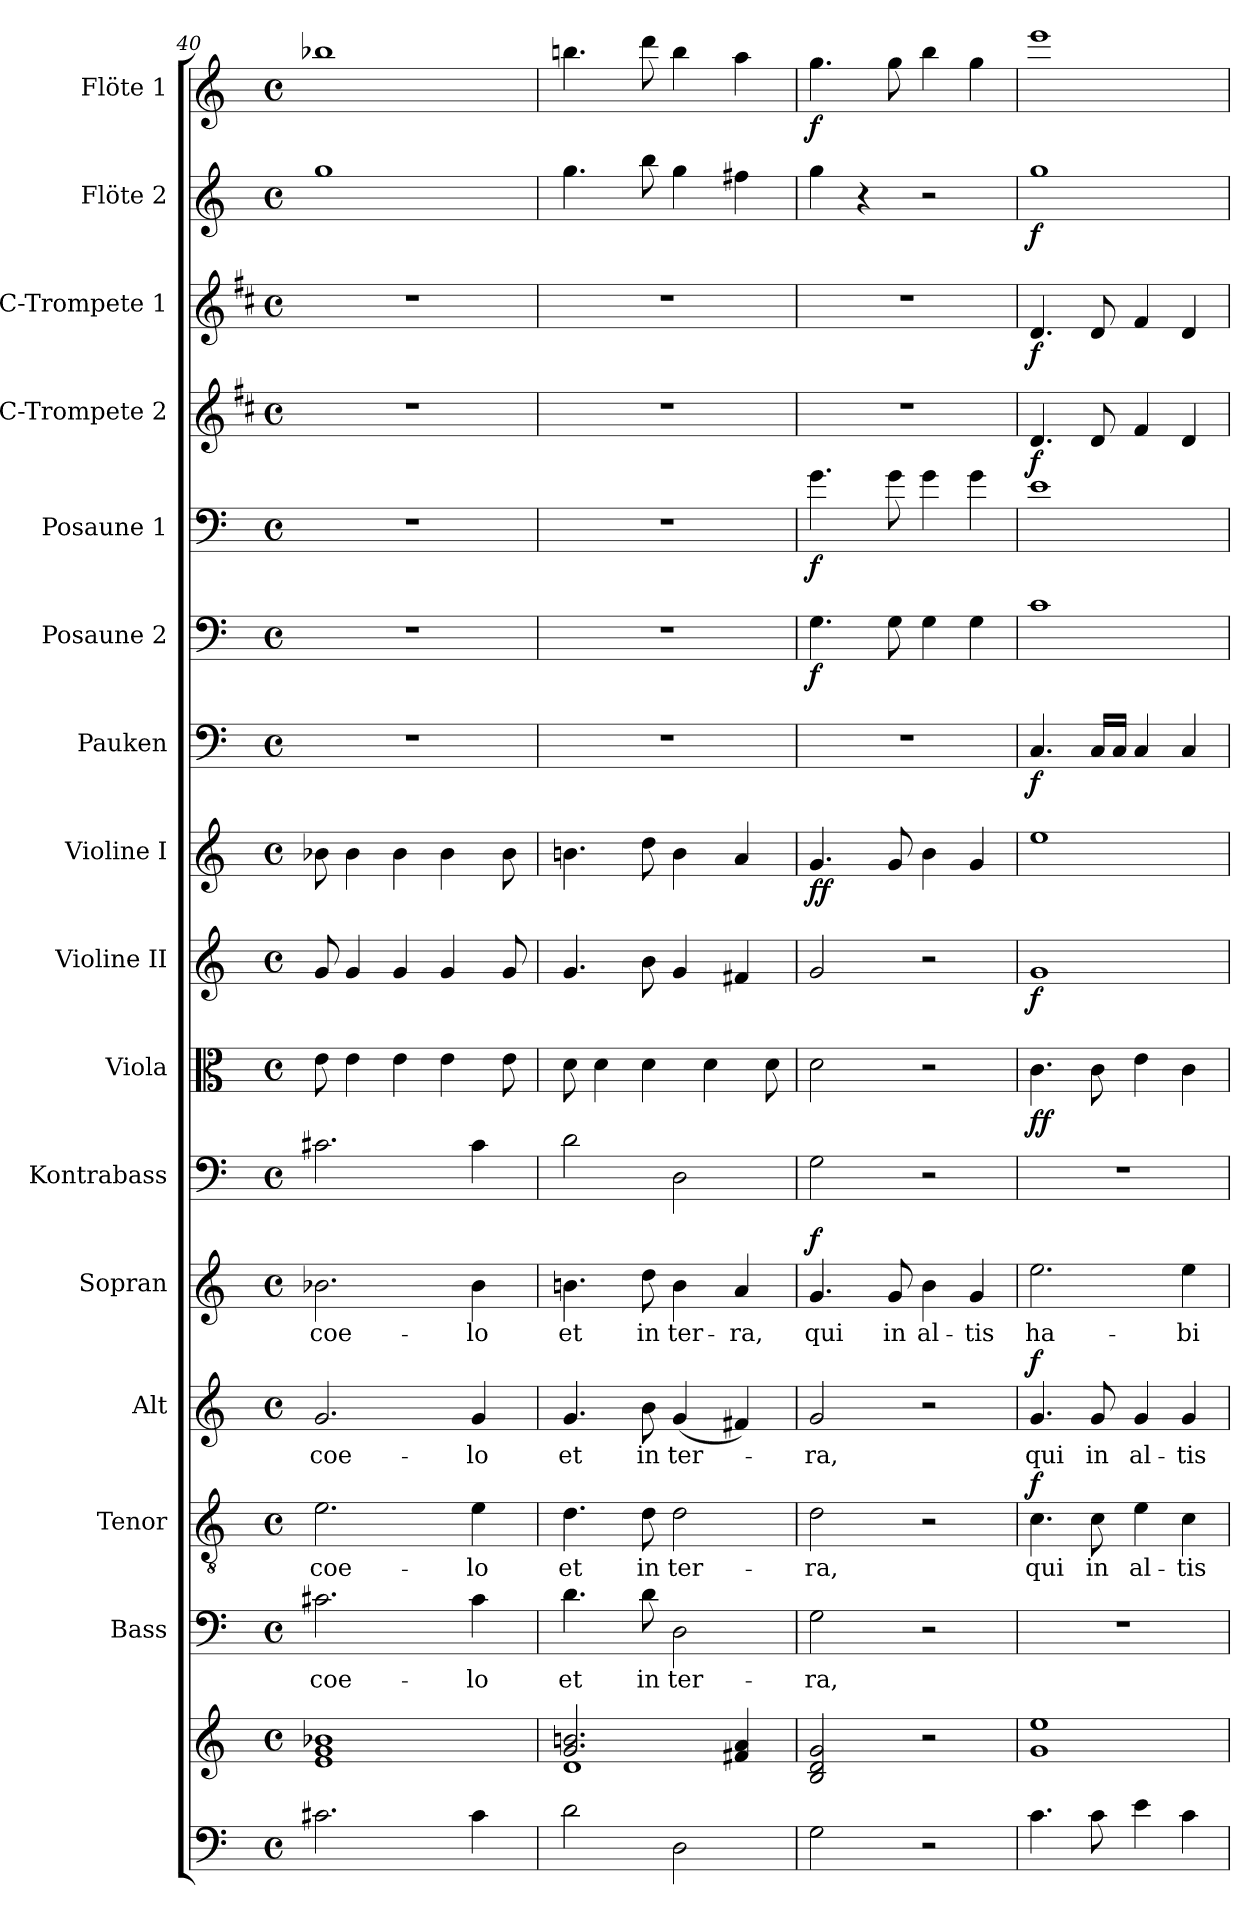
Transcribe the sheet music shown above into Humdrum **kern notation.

**kern	**kern	**kern	**text	**kern	**text	**dynam	**kern	**text	**dynam	**kern	**text	**dynam	**kern	**kern	**dynam	**kern	**dynam	**kern	**dynam	**kern	**dynam	**kern	**dynam	**kern	**dynam	**kern	**dynam	**kern	**dynam	**kern	**dynam	**kern	**dynam
*part16	*part16	*part15	*part15	*part14	*part14	*part14	*part13	*part13	*part13	*part12	*part12	*part12	*part11	*part10	*part10	*part9	*part9	*part8	*part8	*part7	*part7	*part6	*part6	*part5	*part5	*part4	*part4	*part3	*part3	*part2	*part2	*part1	*part1
*staff17	*staff16	*staff15	*staff15	*staff14	*staff14	*staff14	*staff13	*staff13	*staff13	*staff12	*staff12	*staff12	*staff11	*staff10	*staff10	*staff9	*staff9	*staff8	*staff8	*staff7	*staff7	*staff6	*staff6	*staff5	*staff5	*staff4	*staff4	*staff3	*staff3	*staff2	*staff2	*staff1	*staff1
*	*	*I"Bass	*	*I"Tenor	*	*	*I"Alt	*	*	*I"Sopran	*	*	*I"Kontrabass	*I"Viola	*	*I"Violine II	*	*I"Violine I	*	*I"Pauken	*	*I"Posaune 2	*	*I"Posaune 1	*	*I"C-Trompete 2	*	*I"C-Trompete 1	*	*I"Flöte 2	*	*I"Flöte 1	*
*	*	*I'B.	*	*I'T.	*	*	*I'A.	*	*	*I'S.	*	*	*I'Kb.	*I'Vla.	*	*I'Vl. II	*	*I'Vl. I	*	*I'Pk.	*	*I'Pos. 2	*	*I'Pos. 1	*	*I'C Trp. 2	*	*I'C Trp. 1	*	*I'Fl. 2	*	*I'Fl. 1	*
!!LO:PB:g=z
*clefF4	*clefG2	*clefF4	*	*clefGv2	*	*	*clefG2	*	*	*clefG2	*	*	*clefF4	*clefC3	*	*clefG2	*	*clefG2	*	*clefF4	*	*clefF4	*	*clefF4	*	*clefG2	*	*clefG2	*	*clefG2	*	*clefG2	*
*	*	*	*	*	*	*	*	*	*	*	*	*	*ITrd7c12	*	*	*	*	*	*	*	*	*	*	*	*	*ITrd1c2	*	*ITrd1c2	*	*	*	*	*
*k[]	*k[]	*k[]	*	*k[]	*	*	*k[]	*	*	*k[]	*	*	*k[]	*k[]	*	*k[]	*	*k[]	*	*k[]	*	*k[]	*	*k[]	*	*k[]	*	*k[]	*	*k[]	*	*k[]	*
*C:	*C:	*C:	*	*C:	*	*	*C:	*	*	*C:	*	*	*C:	*C:	*	*C:	*	*C:	*	*C:	*	*C:	*	*C:	*	*C:	*	*C:	*	*C:	*	*C:	*
*M4/4	*M4/4	*M4/4	*	*M4/4	*	*	*M4/4	*	*	*M4/4	*	*	*M4/4	*M4/4	*	*M4/4	*	*M4/4	*	*M4/4	*	*M4/4	*	*M4/4	*	*M4/4	*	*M4/4	*	*M4/4	*	*M4/4	*
*met(c)	*met(c)	*met(c)	*	*met(c)	*	*	*met(c)	*	*	*met(c)	*	*	*met(c)	*met(c)	*	*met(c)	*	*met(c)	*	*met(c)	*	*met(c)	*	*met(c)	*	*met(c)	*	*met(c)	*	*met(c)	*	*met(c)	*
=40	=40	=40	=40	=40	=40	=40	=40	=40	=40	=40	=40	=40	=40	=40	=40	=40	=40	=40	=40	=40	=40	=40	=40	=40	=40	=40	=40	=40	=40	=40	=40	=40	=40
!	!	!	!LO:LY:b	!	!LO:LY:b	!	!	!LO:LY:b	!	!	!LO:LY:b	!	!	!	!	!	!	!	!	!	!	!	!	!	!	!	!	!	!	!	!	!	!
2.c#X\	1e 1g 1b-X	2.c#X\	coe-	2.e\	coe-	.	2.g/	coe-	.	2.b-X\	coe-	.	2.C#X\	8e\	.	8g/	.	8b-X\	.	1r	.	1r	.	1r	.	1r	.	1r	.	1gg	.	1bb-X	.
.	.	.	.	.	.	.	.	.	.	.	.	.	.	4e\	.	4g/	.	4b-\	.	.	.	.	.	.	.	.	.	.	.	.	.	.	.
.	.	.	.	.	.	.	.	.	.	.	.	.	.	4e\	.	4g/	.	4b-\	.	.	.	.	.	.	.	.	.	.	.	.	.	.	.
.	.	.	.	.	.	.	.	.	.	.	.	.	.	4e\	.	4g/	.	4b-\	.	.	.	.	.	.	.	.	.	.	.	.	.	.	.
!	!	!	!LO:LY:b	!	!LO:LY:b	!	!	!LO:LY:b	!	!	!LO:LY:b	!	!	!	!	!	!	!	!	!	!	!	!	!	!	!	!	!	!	!	!	!	!
4c#\	.	4c#\	-lo	4e\	-lo	.	4g/	-lo	.	4b-\	-lo	.	4C#\	.	.	.	.	.	.	.	.	.	.	.	.	.	.	.	.	.	.	.	.
.	.	.	.	.	.	.	.	.	.	.	.	.	.	8e\	.	8g/	.	8b-\	.	.	.	.	.	.	.	.	.	.	.	.	.	.	.
=41	=41	=41	=41	=41	=41	=41	=41	=41	=41	=41	=41	=41	=41	=41	=41	=41	=41	=41	=41	=41	=41	=41	=41	=41	=41	=41	=41	=41	=41	=41	=41	=41	=41
*	*^	*	*	*	*	*	*	*	*	*	*	*	*	*	*	*	*	*	*	*	*	*	*	*	*	*	*	*	*	*	*	*	*
!	!	!	!	!LO:LY:b	!	!LO:LY:b	!	!	!LO:LY:b	!	!	!LO:LY:b	!	!	!	!	!	!	!	!	!	!	!	!	!	!	!	!	!	!	!	!	!	!
2d\	2.g/ 2.bn/	1d	4.d\	et	4.d\	et	.	4.g/	et	.	4.bn\	et	.	2D\	8d\	.	4.g/	.	4.bn\	.	1r	.	1r	.	1r	.	1r	.	1r	.	4.gg\	.	4.bbn\	.
.	.	.	.	.	.	.	.	.	.	.	.	.	.	.	4d\	.	.	.	.	.	.	.	.	.	.	.	.	.	.	.	.	.	.	.
!	!	!	!	!LO:LY:b	!	!LO:LY:b	!	!	!LO:LY:b	!	!	!LO:LY:b	!	!	!	!	!	!	!	!	!	!	!	!	!	!	!	!	!	!	!	!	!	!
.	.	.	8d\	in	8d\	in	.	8b\	in	.	8dd\	in	.	.	4d\	.	8b\	.	8dd\	.	.	.	.	.	.	.	.	.	.	.	8bb\	.	8ddd\	.
!	!	!	!	!LO:LY:b	!	!LO:LY:b	!	!	!LO:LY:b	!	!	!LO:LY:b	!	!	!	!	!	!	!	!	!	!	!	!	!	!	!	!	!	!	!	!	!	!
2D\	.	.	2D\	ter-	2d\	ter-	.	(<4g/	ter-	.	4b\	ter-	.	2DD\	.	.	4g/	.	4b\	.	.	.	.	.	.	.	.	.	.	.	4gg\	.	4bb\	.
.	.	.	.	.	.	.	.	.	.	.	.	.	.	.	4d\	.	.	.	.	.	.	.	.	.	.	.	.	.	.	.	.	.	.	.
!	!	!	!	!	!	!	!	!	!	!	!	!LO:LY:b	!	!	!	!	!	!	!	!	!	!	!	!	!	!	!	!	!	!	!	!	!	!
.	4f#X/ 4a/	.	.	.	.	.	.	4f#X/)	.	.	4a/	-ra,	.	.	.	.	4f#X/	.	4a/	.	.	.	.	.	.	.	.	.	.	.	4ff#X\	.	4aa\	.
.	.	.	.	.	.	.	.	.	.	.	.	.	.	.	8d\	.	.	.	.	.	.	.	.	.	.	.	.	.	.	.	.	.	.	.
*	*v	*v	*	*	*	*	*	*	*	*	*	*	*	*	*	*	*	*	*	*	*	*	*	*	*	*	*	*	*	*	*	*	*	*
=42	=42	=42	=42	=42	=42	=42	=42	=42	=42	=42	=42	=42	=42	=42	=42	=42	=42	=42	=42	=42	=42	=42	=42	=42	=42	=42	=42	=42	=42	=42	=42	=42	=42
!	!	!	!LO:LY:b	!	!LO:LY:b	!	!	!LO:LY:b	!	!	!LO:LY:b	!LO:DY:a	!	!	!	!	!	!	!LO:DY:b	!	!	!	!LO:DY:b	!	!LO:DY:b	!	!	!	!	!	!	!	!LO:DY:b
2G\	2B/ 2d/ 2g/	2G\	-ra,	2d\	-ra,	.	2g/	-ra,	.	4.g/	qui	f	2GG\	2d\	.	2g/	.	4.g/	ff	1r	.	4.G\	f	4.g\	f	1r	.	1r	.	4gg\	.	4.gg\	f
.	.	.	.	.	.	.	.	.	.	.	.	.	.	.	.	.	.	.	.	.	.	.	.	.	.	.	.	.	.	4r	.	.	.
!	!	!	!	!	!	!	!	!	!	!	!LO:LY:b	!	!	!	!	!	!	!	!	!	!	!	!	!	!	!	!	!	!	!	!	!	!
.	.	.	.	.	.	.	.	.	.	8g/	in	.	.	.	.	.	.	8g/	.	.	.	8G\	.	8g\	.	.	.	.	.	.	.	8gg\	.
!	!	!	!	!	!	!	!	!	!	!	!LO:LY:b	!	!	!	!	!	!	!	!	!	!	!	!	!	!	!	!	!	!	!	!	!	!
2r	2r	2r	.	2r	.	.	2r	.	.	4b\	al-	.	2r	2r	.	2r	.	4b\	.	.	.	4G\	.	4g\	.	.	.	.	.	2r	.	4bb\	.
!	!	!	!	!	!	!	!	!	!	!	!LO:LY:b	!	!	!	!	!	!	!	!	!	!	!	!	!	!	!	!	!	!	!	!	!	!
.	.	.	.	.	.	.	.	.	.	4g/	-tis	.	.	.	.	.	.	4g/	.	.	.	4G\	.	4g\	.	.	.	.	.	.	.	4gg\	.
=43	=43	=43	=43	=43	=43	=43	=43	=43	=43	=43	=43	=43	=43	=43	=43	=43	=43	=43	=43	=43	=43	=43	=43	=43	=43	=43	=43	=43	=43	=43	=43	=43	=43
!	!	!	!	!	!LO:LY:b	!LO:DY:a	!	!LO:LY:b	!LO:DY:a	!	!LO:LY:b	!	!	!	!LO:DY:b	!	!LO:DY:b	!	!	!	!LO:DY:b	!	!	!	!	!	!LO:DY:b	!	!LO:DY:b	!	!LO:DY:b	!	!
4.c\	1g 1ee	1r	.	4.c\	qui	f	4.g/	qui	f	2.ee\	ha-	.	1r	4.c\	ff	1g	f	1ee	.	4.C/	f	1c	.	1e	.	4.c/	f	4.c/	f	1gg	f	1eee	.
!	!	!	!	!	!LO:LY:b	!	!	!LO:LY:b	!	!	!	!	!	!	!	!	!	!	!	!	!	!	!	!	!	!	!	!	!	!	!	!	!
8c\	.	.	.	8c\	in	.	8g/	in	.	.	.	.	.	8c\	.	.	.	.	.	16C/LL	.	.	.	.	.	8c/	.	8c/	.	.	.	.	.
.	.	.	.	.	.	.	.	.	.	.	.	.	.	.	.	.	.	.	.	16C/JJ	.	.	.	.	.	.	.	.	.	.	.	.	.
!	!	!	!	!	!LO:LY:b	!	!	!LO:LY:b	!	!	!	!	!	!	!	!	!	!	!	!	!	!	!	!	!	!	!	!	!	!	!	!	!
4e\	.	.	.	4e\	al-	.	4g/	al-	.	.	.	.	.	4e\	.	.	.	.	.	4C/	.	.	.	.	.	4e/	.	4e/	.	.	.	.	.
!	!	!	!	!	!LO:LY:b	!	!	!LO:LY:b	!	!	!LO:LY:b	!	!	!	!	!	!	!	!	!	!	!	!	!	!	!	!	!	!	!	!	!	!
4c\	.	.	.	4c\	-tis	.	4g/	-tis	.	4ee\	-bi-	.	.	4c\	.	.	.	.	.	4C/	.	.	.	.	.	4c/	.	4c/	.	.	.	.	.
=	=	=	=	=	=	=	=	=	=	=	=	=	=	=	=	=	=	=	=	=	=	=	=	=	=	=	=	=	=	=	=	=	=
*-	*-	*-	*-	*-	*-	*-	*-	*-	*-	*-	*-	*-	*-	*-	*-	*-	*-	*-	*-	*-	*-	*-	*-	*-	*-	*-	*-	*-	*-	*-	*-	*-	*-
